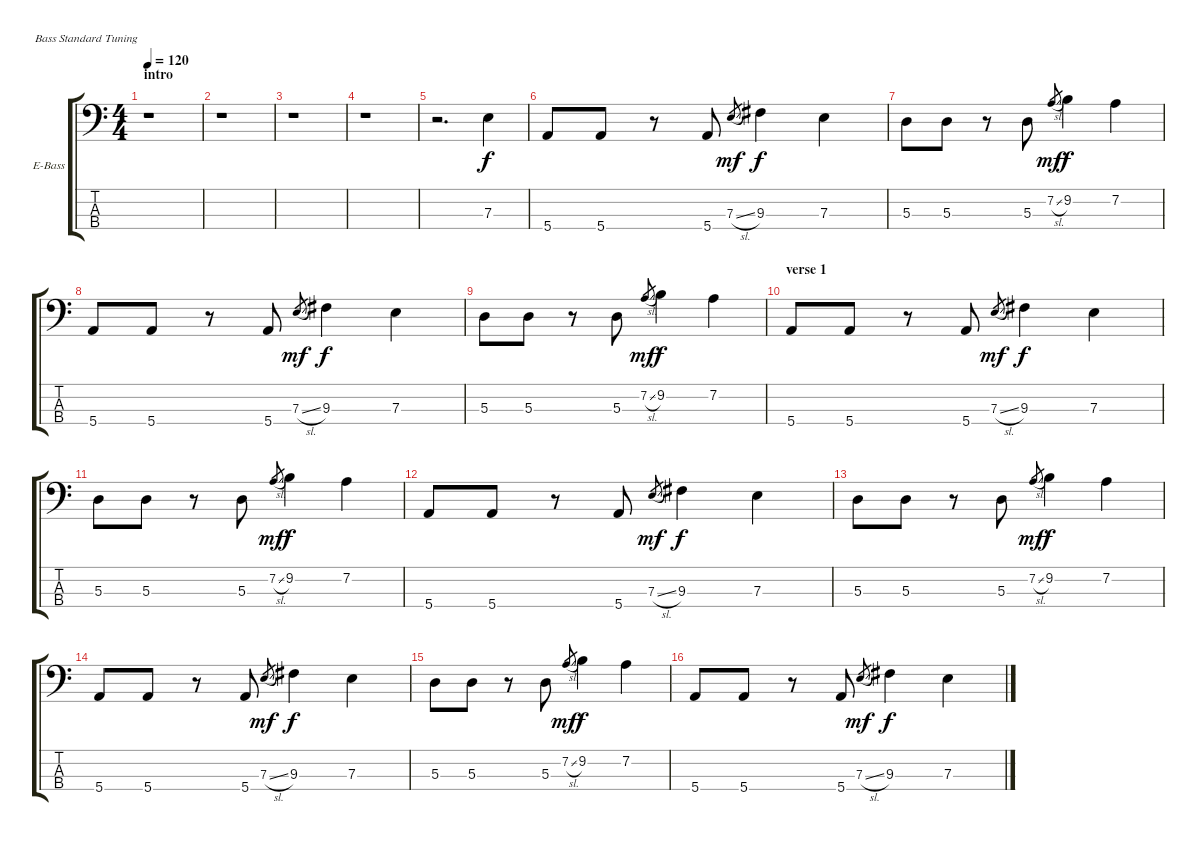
\bracketExtendMode groupsimilarinstruments
\firstSystemTrackNameOrientation horizontal
\otherSystemsTrackNameOrientation horizontal
\track ("Bass" "E-Bass") {instrument electricbasspick}
\staff {score tabs}
\tuning (G2 D2 A1 E1)
\ts (4 4)
\section ("" "intro")
\tempo 120
\clef f4
\ks c
r.1{dy f instrument electricbasspick} |
r.1 |
r.1 |
r.1 |
r.2{d} 7.3.4 |
5.4.8 5.4.8 r.8 5.4.8 7.3{sl}.8{gr dy mf} 9.3.4{dy f} 7.3.4 |
5.3.8 5.3.8 r.8 5.3.8 7.2{sl}.8{gr dy mf} 9.2.4{dy f} 7.2.4 |
5.4.8 5.4.8 r.8 5.4.8 7.3{sl}.8{gr dy mf} 9.3.4{dy f} 7.3.4 |
5.3.8 5.3.8 r.8 5.3.8 7.2{sl}.8{gr dy mf} 9.2.4{dy f} 7.2.4 |
\section ("" "verse 1")
5.4.8 5.4.8 r.8 5.4.8 7.3{sl}.8{gr dy mf} 9.3.4{dy f} 7.3.4 |
5.3.8 5.3.8 r.8 5.3.8 7.2{sl}.8{gr dy mf} 9.2.4{dy f} 7.2.4 |
5.4.8 5.4.8 r.8 5.4.8 7.3{sl}.8{gr dy mf} 9.3.4{dy f} 7.3.4 |
5.3.8 5.3.8 r.8 5.3.8 7.2{sl}.8{gr dy mf} 9.2.4{dy f} 7.2.4 |
5.4.8 5.4.8 r.8 5.4.8 7.3{sl}.8{gr dy mf} 9.3.4{dy f} 7.3.4 |
5.3.8 5.3.8 r.8 5.3.8 7.2{sl}.8{gr dy mf} 9.2.4{dy f} 7.2.4 |
5.4.8 5.4.8 r.8 5.4.8 7.3{sl}.8{gr dy mf} 9.3.4{dy f} 7.3.4
